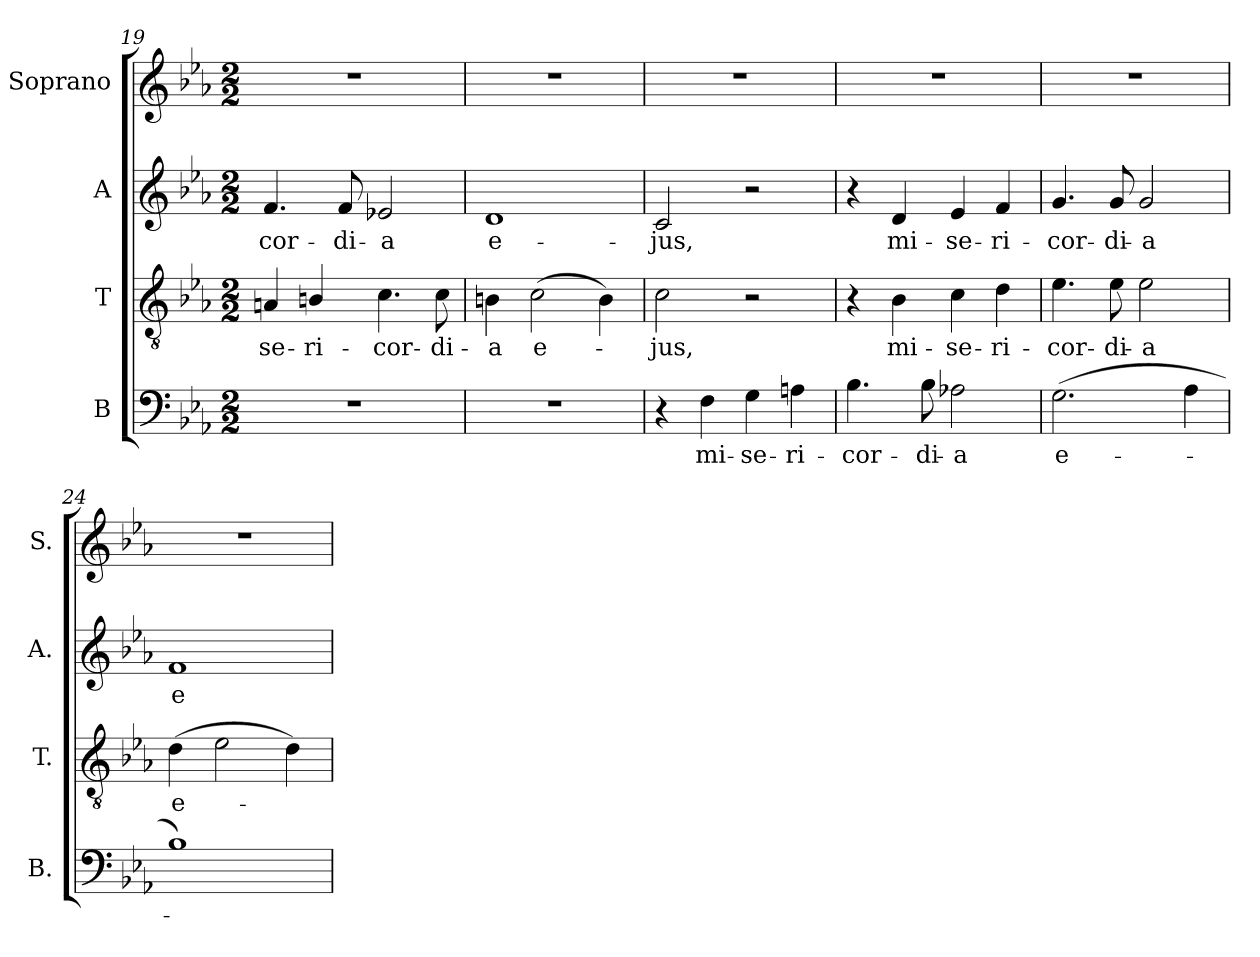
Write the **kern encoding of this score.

**kern	**text	**kern	**text	**kern	**text	**kern
*part4	*part4	*part3	*part3	*part2	*part2	*part1
*staff4	*staff4	*staff3	*staff3	*staff2	*staff2	*staff1
*I"B	*	*I"T	*	*I"A	*	*I"Soprano
*I'B.	*	*I'T.	*	*I'A.	*	*I'S.
*clefF4	*	*clefGv2	*	*clefG2	*	*clefG2
*	*	*ITrd7c12	*	*	*	*
*k[b-e-a-]	*	*k[b-e-a-]	*	*k[b-e-a-]	*	*k[b-e-a-]
*E-:	*	*E-:	*	*E-:	*	*E-:
*M2/2	*	*M2/2	*	*M2/2	*	*M2/2
=19	=19	=19	=19	=19	=19	=19
!	!	!	!LO:LY:b:color=#000000	!	!	!
!	!	!	!	!	!LO:LY:b:color=#000000	!
1r	.	4AAni/	-se-	4.fi/	-cor-	1r
!	!	!	!LO:LY:b:color=#000000	!	!	!
.	.	4BBni/	-ri-	.	.	.
!	!	!	!	!	!LO:LY:b:color=#000000	!
.	.	.	.	8fi/	-di-	.
!	!	!	!LO:LY:b:color=#000000	!	!	!
!	!	!	!	!	!LO:LY:b:color=#000000	!
.	.	4.Ci\	-cor-	2e-Xi/	-a	.
!	!	!	!LO:LY:b:color=#000000	!	!	!
.	.	8Ci\	-di-	.	.	.
!!LO:LB:g=z
=20	=20	=20	=20	=20	=20	=20
!	!	!	!LO:LY:b:color=#000000	!	!	!
!	!	!	!	!	!LO:LY:b:color=#000000	!
1r	.	4BBni\	-a	1di	e-	1r
!	!	!	!LO:LY:b:color=#000000	!	!	!
.	.	(2Ci\	e-	.	.	.
.	.	4BBi\)	.	.	.	.
=21	=21	=21	=21	=21	=21	=21
!	!	!	!LO:LY:b:color=#000000	!	!	!
!	!	!	!	!	!LO:LY:b:color=#000000	!
4r	.	2Ci\	-jus,	2ci/	-jus,	1r
!	!LO:LY:b:color=#000000	!	!	!	!	!
4Fi\	mi-	.	.	.	.	.
!	!LO:LY:b:color=#000000	!	!	!	!	!
4Gi\	-se-	2r	.	2r	.	.
!	!LO:LY:b:color=#000000	!	!	!	!	!
4Ani\	-ri-	.	.	.	.	.
=22	=22	=22	=22	=22	=22	=22
!	!LO:LY:b:color=#000000	!	!	!	!	!
4.B-i\	-cor-	4r	.	4r	.	1r
!	!	!	!LO:LY:b:color=#000000	!	!	!
!	!	!	!	!	!LO:LY:b:color=#000000	!
.	.	4BB-i\	mi-	4di/	mi-	.
!	!LO:LY:b:color=#000000	!	!	!	!	!
8B-i\	-di-	.	.	.	.	.
!	!LO:LY:b:color=#000000	!	!	!	!	!
!	!	!	!LO:LY:b:color=#000000	!	!	!
!	!	!	!	!	!LO:LY:b:color=#000000	!
2A-Xi\	-a	4Ci\	-se-	4e-i/	-se-	.
!	!	!	!LO:LY:b:color=#000000	!	!	!
!	!	!	!	!	!LO:LY:b:color=#000000	!
.	.	4Di\	-ri-	4fi/	-ri-	.
=23	=23	=23	=23	=23	=23	=23
!	!LO:LY:b:color=#000000	!	!	!	!	!
!	!	!	!LO:LY:b:color=#000000	!	!	!
!	!	!	!	!	!LO:LY:b:color=#000000	!
(2.Gi\	e-	4.E-i\	-cor-	4.gi/	-cor-	1r
!	!	!	!LO:LY:b:color=#000000	!	!	!
!	!	!	!	!	!LO:LY:b:color=#000000	!
.	.	8E-i\	-di-	8gi/	-di-	.
!	!	!	!LO:LY:b:color=#000000	!	!	!
!	!	!	!	!	!LO:LY:b:color=#000000	!
.	.	2E-i\	-a	2gi/	-a	.
4A-i\	.	.	.	.	.	.
=24	=24	=24	=24	=24	=24	=24
!	!	!	!LO:LY:b:color=#000000	!	!	!
!	!	!	!	!	!LO:LY:b:color=#000000	!
1B-i)	.	(4Di\	e-	1fi	e-	1r
.	.	2E-i\	.	.	.	.
.	.	4Di\)	.	.	.	.
=	=	=	=	=	=	=
*-	*-	*-	*-	*-	*-	*-
